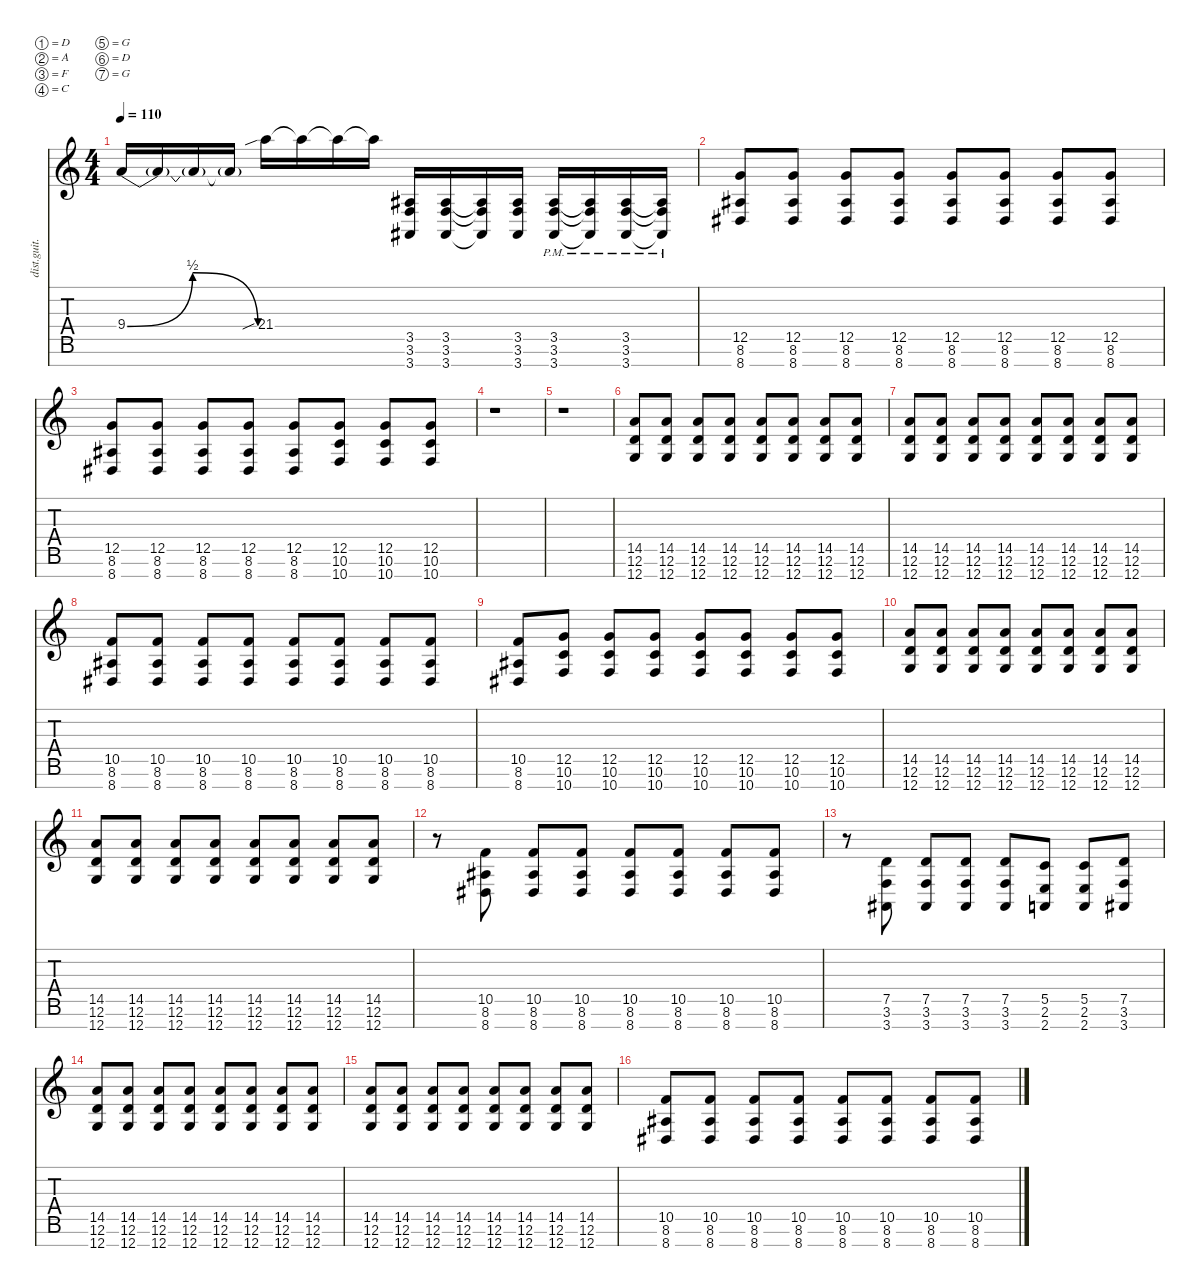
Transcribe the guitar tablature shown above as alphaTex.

\defaultSystemsLayout 4
\hideDynamics
\bracketExtendMode nobrackets
\otherSystemsTrackNameOrientation horizontal
\track ("riff" "dist.guit.") {instrument distortionguitar}
\staff {score tabs}
\tuning (D4 A3 F3 C3 G2 D2 G1)
\ts (4 4)
\tempo 110
\clef g2
\ks c
9.4{be (bendrelease 0 0 10.2 2 20.4 2 30 0)}.16{dy mf beam Up} 9.4{t}.16{beam Up} 9.4{t}.16{beam Up} 9.4{t}.16{beam Up} 21.4{sib}.16{beam Down} 21.4{t}.16{beam Down} 21.4{t}.16{beam Down} 21.4{t}.16{beam Down} (3.7{acc #} 3.6 3.5{acc #}).16{beam Up} (3.7{acc #} 3.6 3.5{acc #}).16{beam Up} (3.7{t acc #} 3.6{t} 3.5{t acc #}).16{beam Up} (3.7{acc #} 3.6 3.5{acc #}).16{beam Up} (3.7{pm acc #} 3.6{pm} 3.5{pm acc #}).16{beam Up} (3.7{pm t acc #} 3.6{pm t} 3.5{pm t acc #}).16{beam Up} (3.7{pm acc #} 3.6{pm} 3.5{pm acc #}).16{beam Up} (3.7{pm t acc #} 3.6{pm t} 3.5{pm t acc #}).16{beam Up} |
(8.7{acc #} 8.6{acc #} 12.5).8{beam Up} (8.7{acc #} 8.6{acc #} 12.5).8{beam Up} (8.7{acc #} 8.6{acc #} 12.5).8{beam Up} (8.7{acc #} 8.6{acc #} 12.5).8{beam Up} (8.7{acc #} 8.6{acc #} 12.5).8{beam Up} (8.7{acc #} 8.6{acc #} 12.5).8{beam Up} (8.7{acc #} 8.6{acc #} 12.5).8{beam Up} (8.7{acc #} 8.6{acc #} 12.5).8{beam Up} |
(8.7{acc #} 8.6{acc #} 12.5).8{beam Up} (8.7{acc #} 8.6{acc #} 12.5).8{beam Up} (8.7{acc #} 8.6{acc #} 12.5).8{beam Up} (8.7{acc #} 8.6{acc #} 12.5).8{beam Up} (8.7{acc #} 8.6{acc #} 12.5).8{beam Up} (10.7 10.6 12.5).8{beam Up} (10.7 10.6 12.5).8{beam Up} (10.7 10.6 12.5).8{beam Up} |
r.1{beam Down} |
r.1{beam Down} |
(12.7 14.5 12.6).8{beam Up} (12.7 14.5 12.6).8{beam Up} (12.7 14.5 12.6).8{beam Up} (12.7 14.5 12.6).8{beam Up} (12.7 14.5 12.6).8{beam Up} (12.7 14.5 12.6).8{beam Up} (12.7 14.5 12.6).8{beam Up} (12.7 12.6 14.5).8{beam Up} |
(12.7 14.5 12.6).8{beam Up} (12.7 14.5 12.6).8{beam Up} (12.7 14.5 12.6).8{beam Up} (12.7 14.5 12.6).8{beam Up} (12.7 14.5 12.6).8{beam Up} (12.7 14.5 12.6).8{beam Up} (12.7 14.5 12.6).8{beam Up} (12.7 12.6 14.5).8{beam Up} |
(8.7{acc #} 8.6{acc #} 10.5).8{beam Up} (8.7{acc #} 8.6{acc #} 10.5).8{beam Up} (8.7{acc #} 8.6{acc #} 10.5).8{beam Up} (8.7{acc #} 8.6{acc #} 10.5).8{beam Up} (8.7{acc #} 8.6{acc #} 10.5).8{beam Up} (8.7{acc #} 8.6{acc #} 10.5).8{beam Up} (8.7{acc #} 8.6{acc #} 10.5).8{beam Up} (8.7{acc #} 8.6{acc #} 10.5).8{beam Up} |
(8.7{acc #} 8.6{acc #} 10.5).8{beam Up} (10.7 10.6 12.5).8{beam Up} (10.7 10.6 12.5).8{beam Up} (10.7 10.6 12.5).8{beam Up} (10.7 10.6 12.5).8{beam Up} (10.7 10.6 12.5).8{beam Up} (10.7 10.6 12.5).8{beam Up} (10.7 10.6 12.5).8{beam Up} |
(12.7 14.5 12.6).8{beam Up} (12.7 14.5 12.6).8{beam Up} (12.7 14.5 12.6).8{beam Up} (12.7 14.5 12.6).8{beam Up} (12.7 14.5 12.6).8{beam Up} (12.7 14.5 12.6).8{beam Up} (12.7 14.5 12.6).8{beam Up} (12.7 12.6 14.5).8{beam Up} |
(12.7 14.5 12.6).8{beam Up} (12.7 14.5 12.6).8{beam Up} (12.7 14.5 12.6).8{beam Up} (12.7 14.5 12.6).8{beam Up} (12.7 14.5 12.6).8{beam Up} (12.7 14.5 12.6).8{beam Up} (12.7 14.5 12.6).8{beam Up} (12.7 12.6 14.5).8{beam Up} |
r.8{beam Down} (8.7{acc #} 8.6{acc #} 10.5).8{beam Up} (8.7{acc #} 8.6{acc #} 10.5).8{beam Up} (8.7{acc #} 8.6{acc #} 10.5).8{beam Up} (8.7{acc #} 8.6{acc #} 10.5).8{beam Up} (8.7{acc #} 8.6{acc #} 10.5).8{beam Up} (8.7{acc #} 8.6{acc #} 10.5).8{beam Up} (8.7{acc #} 8.6{acc #} 10.5).8{beam Up} |
r.8{beam Down} (7.5 3.6 3.7{acc #}).8{beam Up} (7.5 3.7{acc #} 3.6).8{beam Up} (7.5 3.6 3.7{acc #}).8{beam Up} (7.5 3.7{acc #} 3.6).8{beam Up} (5.5 2.6 2.7).8{beam Up} (5.5 2.7 2.6).8{beam Up} (7.5 3.6 3.7{acc #}).8{beam Up} |
(12.7 14.5 12.6).8{beam Up} (12.7 14.5 12.6).8{beam Up} (12.7 14.5 12.6).8{beam Up} (12.7 14.5 12.6).8{beam Up} (12.7 14.5 12.6).8{beam Up} (12.7 14.5 12.6).8{beam Up} (12.7 14.5 12.6).8{beam Up} (12.7 12.6 14.5).8{beam Up} |
(12.7 14.5 12.6).8{beam Up} (12.7 14.5 12.6).8{beam Up} (12.7 14.5 12.6).8{beam Up} (12.7 14.5 12.6).8{beam Up} (12.7 14.5 12.6).8{beam Up} (12.7 14.5 12.6).8{beam Up} (12.7 14.5 12.6).8{beam Up} (12.7 12.6 14.5).8{beam Up} |
(8.7{acc #} 8.6{acc #} 10.5).8{beam Up} (8.7{acc #} 8.6{acc #} 10.5).8{beam Up} (8.7{acc #} 8.6{acc #} 10.5).8{beam Up} (8.7{acc #} 8.6{acc #} 10.5).8{beam Up} (8.7{acc #} 8.6{acc #} 10.5).8{beam Up} (8.7{acc #} 8.6{acc #} 10.5).8{beam Up} (8.7{acc #} 8.6{acc #} 10.5).8{beam Up} (8.7{acc #} 8.6{acc #} 10.5).8{beam Up}
